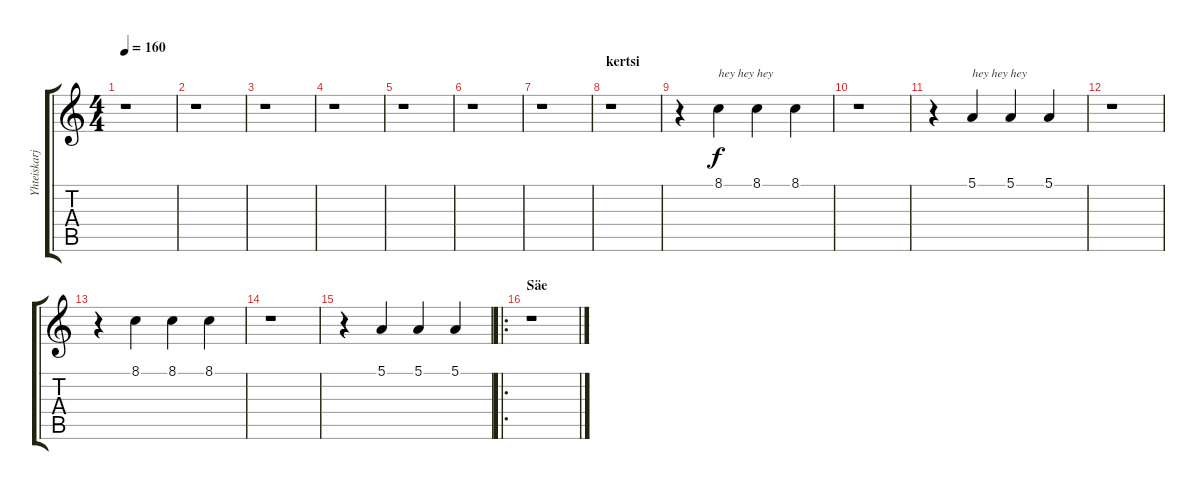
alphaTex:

\track ("Yhteiskarjunta :D" "Yhteiskarj") {instrument lead7fifths}
\staff {score tabs}
\tuning (E4 B3 G3 D3 A2 E2) {hide}
\ts (4 4)
\tempo 160
\clef g2
\ks c
r.1{dy f} |
r.1 |
r.1 |
r.1 |
r.1 |
r.1 |
r.1 |
\section ("" "kertsi")
r.1 |
r.4 8.1.4{txt "hey hey hey"} 8.1.4 8.1.4 |
r.1 |
r.4 5.1.4{txt "hey hey hey"} 5.1.4 5.1.4 |
r.1 |
r.4 8.1.4 8.1.4 8.1.4 |
r.1 |
r.4 5.1.4 5.1.4 5.1.4 |
\ro
\section ("" "Säe")
r.1
